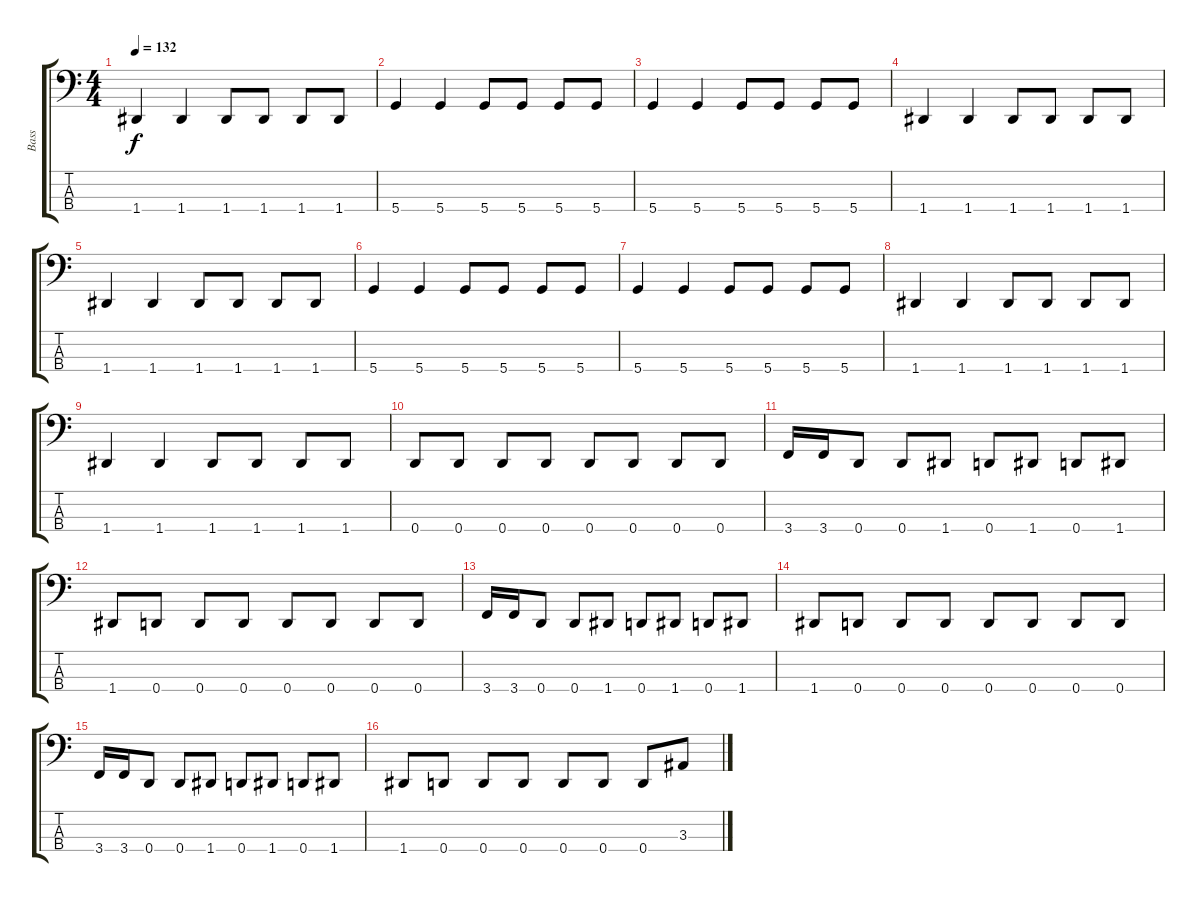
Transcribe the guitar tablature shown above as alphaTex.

\track ("Bass" "Bass") {instrument electricbassfinger}
\staff {score tabs}
\tuning (F2 C2 G1 D1) {hide}
\ts (4 4)
\tempo 132
\clef f4
\ks c
1.4.4{dy f} 1.4.4 1.4.8 1.4.8 1.4.8 1.4.8 |
5.4.4 5.4.4 5.4.8 5.4.8 5.4.8 5.4.8 |
5.4.4 5.4.4 5.4.8 5.4.8 5.4.8 5.4.8 |
1.4.4 1.4.4 1.4.8 1.4.8 1.4.8 1.4.8 |
1.4.4 1.4.4 1.4.8 1.4.8 1.4.8 1.4.8 |
5.4.4 5.4.4 5.4.8 5.4.8 5.4.8 5.4.8 |
5.4.4 5.4.4 5.4.8 5.4.8 5.4.8 5.4.8 |
1.4.4 1.4.4 1.4.8 1.4.8 1.4.8 1.4.8 |
1.4.4 1.4.4 1.4.8 1.4.8 1.4.8 1.4.8 |
0.4.8 0.4.8 0.4.8 0.4.8 0.4.8 0.4.8 0.4.8 0.4.8 |
3.4.16 3.4.16 0.4.8 0.4.8 1.4.8 0.4.8 1.4.8 0.4.8 1.4.8 |
1.4.8 0.4.8 0.4.8 0.4.8 0.4.8 0.4.8 0.4.8 0.4.8 |
3.4.16 3.4.16 0.4.8 0.4.8 1.4.8 0.4.8 1.4.8 0.4.8 1.4.8 |
1.4.8 0.4.8 0.4.8 0.4.8 0.4.8 0.4.8 0.4.8 0.4.8 |
3.4.16 3.4.16 0.4.8 0.4.8 1.4.8 0.4.8 1.4.8 0.4.8 1.4.8 |
1.4.8 0.4.8 0.4.8 0.4.8 0.4.8 0.4.8 0.4.8 3.3.8
